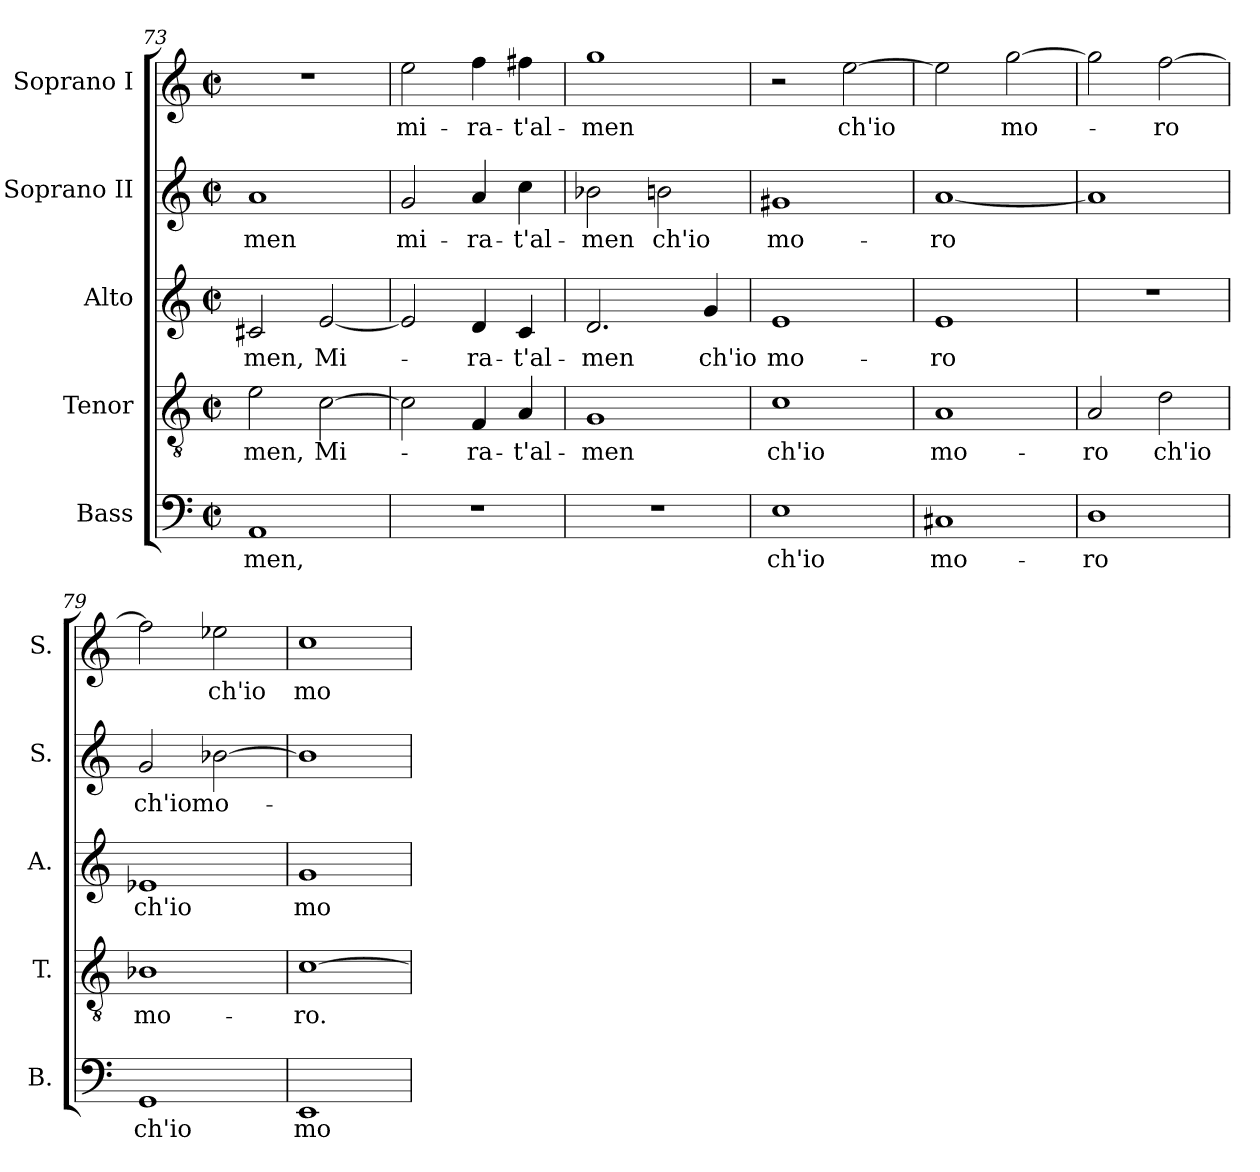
**kern	**text	**kern	**text	**kern	**text	**kern	**text	**kern	**text
*part5	*part5	*part4	*part4	*part3	*part3	*part2	*part2	*part1	*part1
*staff5	*staff5	*staff4	*staff4	*staff3	*staff3	*staff2	*staff2	*staff1	*staff1
*I"Bass	*	*I"Tenor	*	*I"Alto	*	*I"Soprano II	*	*I"Soprano I	*
*I'B.	*	*I'T.	*	*I'A.	*	*I'S.	*	*I'S.	*
*clefF4	*	*clefGv2	*	*clefG2	*	*clefG2	*	*clefG2	*
*	*	*ITrd7c12	*	*	*	*	*	*	*
*k[]	*	*k[]	*	*k[]	*	*k[]	*	*k[]	*
*C:	*	*C:	*	*C:	*	*C:	*	*C:	*
*M2/2	*	*M2/2	*	*M2/2	*	*M2/2	*	*M2/2	*
*met(c|)	*	*met(c|)	*	*met(c|)	*	*met(c|)	*	*met(c|)	*
=73	=73	=73	=73	=73	=73	=73	=73	=73	=73
!	!LO:LY:b:color=#000000	!	!	!	!	!	!	!	!
!	!	!	!LO:LY:b:color=#000000	!	!	!	!	!	!
!	!	!	!	!	!LO:LY:b:color=#000000	!	!	!	!
!	!	!	!	!	!	!	!LO:LY:b:color=#000000	!	!
1AAi	-men,	2Ei\	-men,	2c#Xi/	-men,	1ai	-men	1r	.
!	!	!	!LO:LY:b:color=#000000	!	!	!	!	!	!
!	!	!	!	!	!LO:LY:b:color=#000000	!	!	!	!
.	.	[2Ci\	Mi-	[2ei/	Mi-	.	.	.	.
=74	=74	=74	=74	=74	=74	=74	=74	=74	=74
!	!	!	!	!	!	!	!LO:LY:b:color=#000000	!	!
!	!	!	!	!	!	!	!	!	!LO:LY:b:color=#000000
1r	.	2Ci\]	.	2ei/]	.	2gi/	mi-	2eei\	mi-
!	!	!	!LO:LY:b:color=#000000	!	!	!	!	!	!
!	!	!	!	!	!LO:LY:b:color=#000000	!	!	!	!
!	!	!	!	!	!	!	!LO:LY:b:color=#000000	!	!
!	!	!	!	!	!	!	!	!	!LO:LY:b:color=#000000
.	.	4FFi/	-ra-	4di/	-ra-	4ai/	-ra-	4ffi\	-ra-
!	!	!	!LO:LY:b:color=#000000	!	!	!	!	!	!
!	!	!	!	!	!LO:LY:b:color=#000000	!	!	!	!
!	!	!	!	!	!	!	!LO:LY:b:color=#000000	!	!
!	!	!	!	!	!	!	!	!	!LO:LY:b:color=#000000
.	.	4AAi/	-t'al-	4ci/	-t'al-	4cci\	-t'al-	4ff#Xi\	-t'al-
!!LO:PB:g=z
=75	=75	=75	=75	=75	=75	=75	=75	=75	=75
!	!	!	!LO:LY:b:color=#000000	!	!	!	!	!	!
!	!	!	!	!	!LO:LY:b:color=#000000	!	!	!	!
!	!	!	!	!	!	!	!LO:LY:b:color=#000000	!	!
!	!	!	!	!	!	!	!	!	!LO:LY:b:color=#000000
1r	.	1GGi	-men	2.di/	-men	2b-Xi\	-men	1ggi	-men
!	!	!	!	!	!	!	!LO:LY:b:color=#000000	!	!
.	.	.	.	.	.	2bni\	ch'io	.	.
!	!	!	!	!	!LO:LY:b:color=#000000	!	!	!	!
.	.	.	.	4gi/	ch'io	.	.	.	.
=76	=76	=76	=76	=76	=76	=76	=76	=76	=76
!	!LO:LY:b:color=#000000	!	!	!	!	!	!	!	!
!	!	!	!LO:LY:b:color=#000000	!	!	!	!	!	!
!	!	!	!	!	!LO:LY:b:color=#000000	!	!	!	!
!	!	!	!	!	!	!	!LO:LY:b:color=#000000	!	!
1Ei	ch'io	1Ci	ch'io	1ei	mo-	1g#Xi	mo-	2r	.
!	!	!	!	!	!	!	!	!	!LO:LY:b:color=#000000
.	.	.	.	.	.	.	.	[2eei\	ch'io
=77	=77	=77	=77	=77	=77	=77	=77	=77	=77
!	!LO:LY:b:color=#000000	!	!	!	!	!	!	!	!
!	!	!	!LO:LY:b:color=#000000	!	!	!	!	!	!
!	!	!	!	!	!LO:LY:b:color=#000000	!	!	!	!
!	!	!	!	!	!	!	!LO:LY:b:color=#000000	!	!
1C#Xi	mo-	1AAi	mo-	1ei	-ro	[1ai	-ro	2eei\]	.
!	!	!	!	!	!	!	!	!	!LO:LY:b:color=#000000
.	.	.	.	.	.	.	.	[2ggi\	mo-
=78	=78	=78	=78	=78	=78	=78	=78	=78	=78
!	!LO:LY:b:color=#000000	!	!	!	!	!	!	!	!
!	!	!	!LO:LY:b:color=#000000	!	!	!	!	!	!
1Di	-ro	2AAi/	-ro	1r	.	1ai]	.	2ggi\]	.
!	!	!	!LO:LY:b:color=#000000	!	!	!	!	!	!
!	!	!	!	!	!	!	!	!	!LO:LY:b:color=#000000
.	.	2Di\	ch'io	.	.	.	.	[2ffi\	-ro
=79	=79	=79	=79	=79	=79	=79	=79	=79	=79
!	!LO:LY:b:color=#000000	!	!	!	!	!	!	!	!
!	!	!	!LO:LY:b:color=#000000	!	!	!	!	!	!
!	!	!	!	!	!LO:LY:b:color=#000000	!	!	!	!
!	!	!	!	!	!	!	!LO:LY:b:color=#000000	!	!
1GGi	ch'io	1BB-Xi	mo-	1e-Xi	ch'io	2gi/	ch'io	2ffi\]	.
!	!	!	!	!	!	!	!LO:LY:b:color=#000000	!	!
!	!	!	!	!	!	!	!	!	!LO:LY:b:color=#000000
.	.	.	.	.	.	[2b-Xi\	mo-	2ee-Xi\	ch'io
=80	=80	=80	=80	=80	=80	=80	=80	=80	=80
!	!LO:LY:b:color=#000000	!	!	!	!	!	!	!	!
!	!	!	!LO:LY:b:color=#000000	!	!	!	!	!	!
!	!	!	!	!	!LO:LY:b:color=#000000	!	!	!	!
!	!	!	!	!	!	!	!	!	!LO:LY:b:color=#000000
1EEi	mo-	[1Ci	-ro.	1gi	mo-	1b-i]	.	1cci	mo-
=	=	=	=	=	=	=	=	=	=
*-	*-	*-	*-	*-	*-	*-	*-	*-	*-
